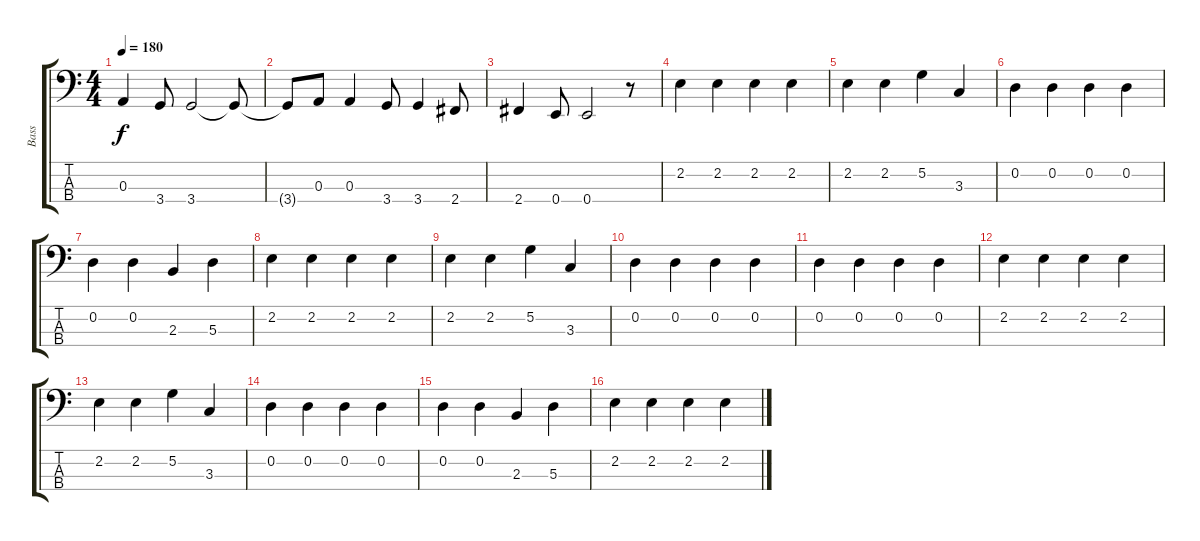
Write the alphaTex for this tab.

\track ("Bass" "Bass") {instrument electricbasspick}
\staff {score tabs}
\tuning (G2 D2 A1 E1) {hide}
\ts (4 4)
\tempo 180
\clef f4
\ks c
0.3.4{dy f} 3.4.8 3.4.2 3.4{t}.8 |
3.4{t}.8 0.3.8 0.3.4 3.4.8 3.4.4 2.4.8 |
2.4.4 0.4.8 0.4.2 r.8 |
2.2.4 2.2.4 2.2.4 2.2.4 |
2.2.4 2.2.4 5.2.4 3.3.4 |
0.2.4 0.2.4 0.2.4 0.2.4 |
0.2.4 0.2.4 2.3.4 5.3.4 |
2.2.4 2.2.4 2.2.4 2.2.4 |
2.2.4 2.2.4 5.2.4 3.3.4 |
0.2.4 0.2.4 0.2.4 0.2.4 |
0.2.4 0.2.4 0.2.4 0.2.4 |
2.2.4 2.2.4 2.2.4 2.2.4 |
2.2.4 2.2.4 5.2.4 3.3.4 |
0.2.4 0.2.4 0.2.4 0.2.4 |
0.2.4 0.2.4 2.3.4 5.3.4 |
2.2.4 2.2.4 2.2.4 2.2.4
